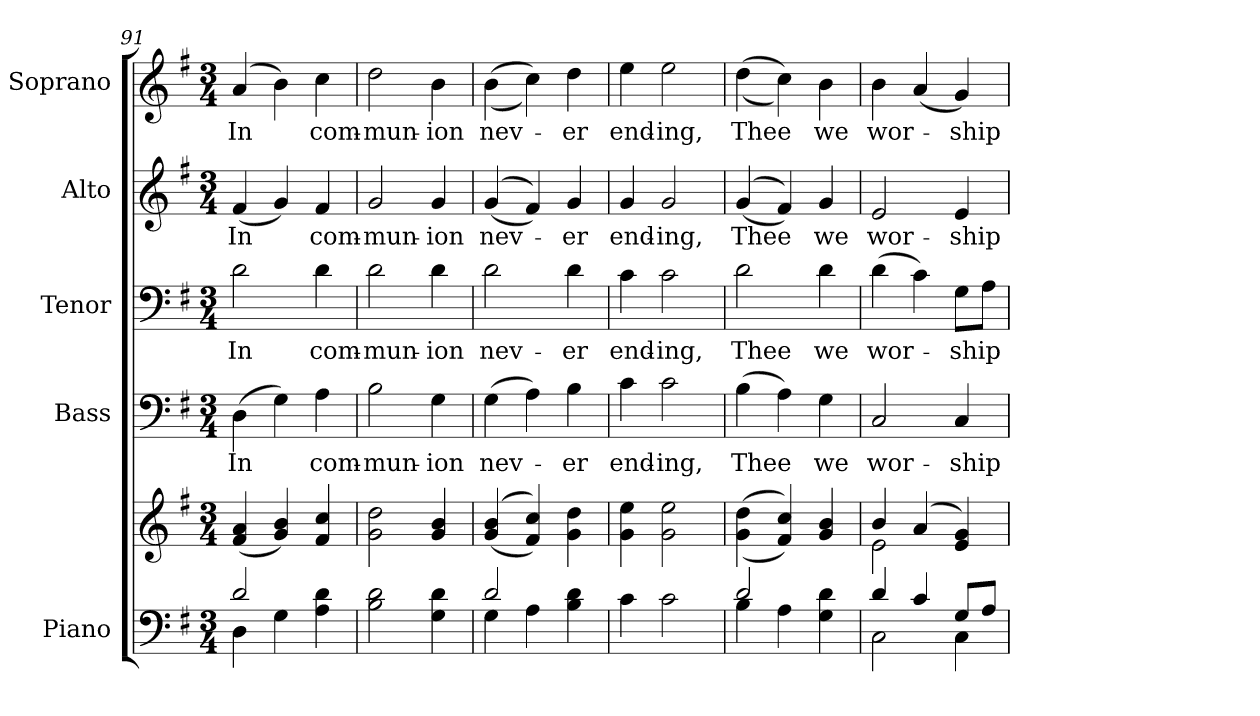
**kern	**kern	**kern	**text	**kern	**text	**kern	**text	**kern	**text
*part5	*part5	*part4	*part4	*part3	*part3	*part2	*part2	*part1	*part1
*staff6	*staff5	*staff4	*staff4	*staff3	*staff3	*staff2	*staff2	*staff1	*staff1
*I"Piano	*	*I"Bass	*	*I"Tenor	*	*I"Alto	*	*I"Soprano	*
*I'Pno.	*	*I'B.	*	*I'T.	*	*I'A.	*	*I'S.	*
*clefF4	*clefG2	*clefF4	*	*clefF4	*	*clefG2	*	*clefG2	*
*k[f#]	*k[f#]	*k[f#]	*	*k[f#]	*	*k[f#]	*	*k[f#]	*
*G:	*G:	*G:	*	*G:	*	*G:	*	*G:	*
*M3/4	*M3/4	*M3/4	*	*M3/4	*	*M3/4	*	*M3/4	*
=91	=91	=91	=91	=91	=91	=91	=91	=91	=91
*^	*	*	*	*	*	*	*	*	*
!	!	!	!	!LO:LY:b:color=#000000	!	!	!	!	!	!
!	!	!	!	!	!	!LO:LY:b:color=#000000	!	!	!	!
!	!	!	!	!	!	!	!	!LO:LY:b:color=#000000	!	!
!	!	!	!	!	!	!	!	!	!	!LO:LY:b:color=#000000
2di/	4Di\	(4f#i/ 4ai	(4Di\	In	2di\	In	(4f#i/	In	(4ai/	In
.	4Gi\	4gi/ 4bi)	4Gi\)	.	.	.	4gi/)	.	4bi\)	.
!	!	!	!	!LO:LY:b:color=#000000	!	!	!	!	!	!
!	!	!	!	!	!	!LO:LY:b:color=#000000	!	!	!	!
!	!	!	!	!	!	!	!	!LO:LY:b:color=#000000	!	!
!	!	!	!	!	!	!	!	!	!	!LO:LY:b:color=#000000
4Ai\ 4di	4ryy	4f#i/ 4cci	4Ai\	com-	4di\	com-	4f#i/	com-	4cci\	com-
*v	*v	*	*	*	*	*	*	*	*	*
=92	=92	=92	=92	=92	=92	=92	=92	=92	=92
*^	*	*	*	*	*	*	*	*	*
!	!	!	!	!LO:LY:b:color=#000000	!	!	!	!	!	!
*v	*v	*	*	*	*	*	*	*	*	*
*^	*	*	*	*	*	*	*	*	*
!	!	!	!	!	!	!LO:LY:b:color=#000000	!	!	!	!
*v	*v	*	*	*	*	*	*	*	*	*
*^	*	*	*	*	*	*	*	*	*
!	!	!	!	!	!	!	!	!LO:LY:b:color=#000000	!	!
*v	*v	*	*	*	*	*	*	*	*	*
*^	*	*	*	*	*	*	*	*	*
!	!	!	!	!	!	!	!	!	!	!LO:LY:b:color=#000000
*v	*v	*	*	*	*	*	*	*	*	*
2Bi\ 2di	2gi\ 2ddi	2Bi\	-mun-	2di\	-mun-	2gi/	-mun-	2ddi\	-mun-
!	!	!	!LO:LY:b:color=#000000	!	!	!	!	!	!
!	!	!	!	!	!LO:LY:b:color=#000000	!	!	!	!
!	!	!	!	!	!	!	!LO:LY:b:color=#000000	!	!
!	!	!	!	!	!	!	!	!	!LO:LY:b:color=#000000
4Gi\ 4di	4gi/ 4bi	4Gi\	-ion	4di\	-ion	4gi/	-ion	4bi\	-ion
!!LO:PB:g=z
=93	=93	=93	=93	=93	=93	=93	=93	=93	=93
*^	*	*	*	*	*	*	*	*	*
!	!	!	!	!LO:LY:b:color=#000000	!	!	!	!	!	!
!	!	!	!	!	!	!LO:LY:b:color=#000000	!	!	!	!
!	!	!	!	!	!	!	!	!LO:LY:b:color=#000000	!	!
!	!	!	!	!	!	!	!	!	!	!LO:LY:b:color=#000000
2di/	4Gi\	((4gi/ 4bi	(4Gi\	nev-	2di\	nev-	((4gi/	nev-	((4bi\	nev-
.	4Ai\	4f#i/ 4cci))	4Ai\)	.	.	.	4f#i/))	.	4cci\))	.
!	!	!	!	!LO:LY:b:color=#000000	!	!	!	!	!	!
!	!	!	!	!	!	!LO:LY:b:color=#000000	!	!	!	!
!	!	!	!	!	!	!	!	!LO:LY:b:color=#000000	!	!
!	!	!	!	!	!	!	!	!	!	!LO:LY:b:color=#000000
4Bi\ 4di	4ryy	4gi\ 4ddi	4Bi\	-er	4di\	-er	4gi/	-er	4ddi\	-er
*v	*v	*	*	*	*	*	*	*	*	*
=94	=94	=94	=94	=94	=94	=94	=94	=94	=94
*^	*	*	*	*	*	*	*	*	*
!	!	!	!	!LO:LY:b:color=#000000	!	!	!	!	!	!
*v	*v	*	*	*	*	*	*	*	*	*
*^	*	*	*	*	*	*	*	*	*
!	!	!	!	!	!	!LO:LY:b:color=#000000	!	!	!	!
*v	*v	*	*	*	*	*	*	*	*	*
*^	*	*	*	*	*	*	*	*	*
!	!	!	!	!	!	!	!	!LO:LY:b:color=#000000	!	!
*v	*v	*	*	*	*	*	*	*	*	*
*^	*	*	*	*	*	*	*	*	*
!	!	!	!	!	!	!	!	!	!	!LO:LY:b:color=#000000
*v	*v	*	*	*	*	*	*	*	*	*
4ci\	4gi\ 4eei	4ci\	end-	4ci\	end-	4gi/	end-	4eei\	end-
!	!	!	!LO:LY:b:color=#000000	!	!	!	!	!	!
!	!	!	!	!	!LO:LY:b:color=#000000	!	!	!	!
!	!	!	!	!	!	!	!LO:LY:b:color=#000000	!	!
!	!	!	!	!	!	!	!	!	!LO:LY:b:color=#000000
2ci\	2gi\ 2eei	2ci\	-ing,	2ci\	-ing,	2gi/	-ing,	2eei\	-ing,
=95	=95	=95	=95	=95	=95	=95	=95	=95	=95
*^	*	*	*	*	*	*	*	*	*
!	!	!	!	!LO:LY:b:color=#000000	!	!	!	!	!	!
!	!	!	!	!	!	!LO:LY:b:color=#000000	!	!	!	!
!	!	!	!	!	!	!	!	!LO:LY:b:color=#000000	!	!
!	!	!	!	!	!	!	!	!	!	!LO:LY:b:color=#000000
2di/	4Bi\	((4gi\ 4ddi	(4Bi\	Thee	2di\	Thee	((4gi/	Thee	((4ddi\	Thee
.	4Ai\	4f#i/ 4cci))	4Ai\)	.	.	.	4f#i/))	.	4cci\))	.
!	!	!	!	!LO:LY:b:color=#000000	!	!	!	!	!	!
!	!	!	!	!	!	!LO:LY:b:color=#000000	!	!	!	!
!	!	!	!	!	!	!	!	!LO:LY:b:color=#000000	!	!
!	!	!	!	!	!	!	!	!	!	!LO:LY:b:color=#000000
4Gi\ 4di	4ryy	4gi/ 4bi	4Gi\	we	4di\	we	4gi/	we	4bi\	we
!!LO:PB:g=z
=96	=96	=96	=96	=96	=96	=96	=96	=96	=96	=96
*	*	*^	*	*	*	*	*	*	*	*
!	!	!	!	!	!LO:LY:b:color=#000000	!	!	!	!	!	!
!	!	!	!	!	!	!	!LO:LY:b:color=#000000	!	!	!	!
!	!	!	!	!	!	!	!	!	!LO:LY:b:color=#000000	!	!
!	!	!	!	!	!	!	!	!	!	!	!LO:LY:b:color=#000000
4di/	2Ci\	4bi/	2ei\	2Ci/	wor-	(4di\	wor-	2ei/	wor-	4bi\	wor-
4ci/	.	(4ai/	.	.	.	4ci\)	.	.	.	(4ai/	.
!	!	!	!	!	!LO:LY:b:color=#000000	!	!	!	!	!	!
!	!	!	!	!	!	!	!LO:LY:b:color=#000000	!	!	!	!
!	!	!	!	!	!	!	!	!	!LO:LY:b:color=#000000	!	!
!	!	!	!	!	!	!	!	!	!	!	!LO:LY:b:color=#000000
8Gi/L	4Ci\	4ei/ 4gi)	4ryy	4Ci/	-ship	8Gi\L	-ship	4ei/	-ship	4gi/)	-ship
8Ai/J	.	.	.	.	.	8Ai\J	.	.	.	.	.
*v	*v	*	*	*	*	*	*	*	*	*	*
*	*v	*v	*	*	*	*	*	*	*	*
=	=	=	=	=	=	=	=	=	=
*-	*-	*-	*-	*-	*-	*-	*-	*-	*-
